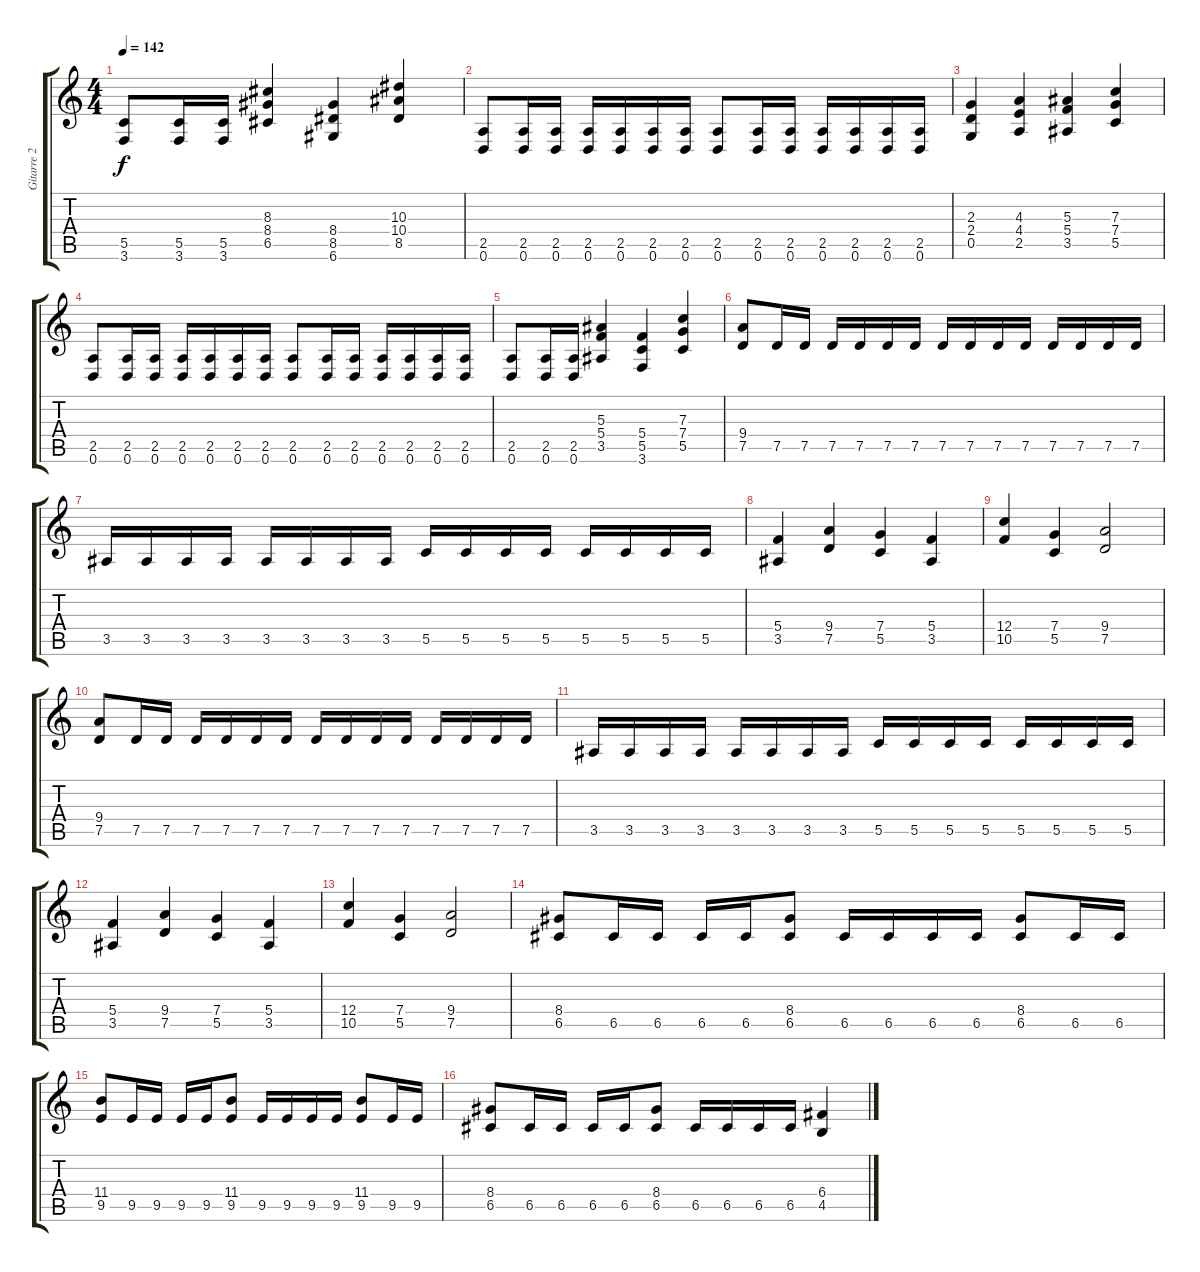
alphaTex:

\track ("Gitarre 2" "Gitarre 2") {instrument distortionguitar}
\staff {score tabs}
\tuning (D4 A3 F3 C3 G2 D2) {hide}
\ts (4 4)
\tempo 142
\clef g2
\ks c
(5.5 3.6).8{dy f} (5.5 3.6).16 (5.5 3.6).16 (8.3 8.4 6.5).4 (8.4 8.5 6.6).4 (10.3 10.4 8.5).4 |
(2.5 0.6).8 (2.5 0.6).16 (2.5 0.6).16 (2.5 0.6).16 (2.5 0.6).16 (2.5 0.6).16 (2.5 0.6).16 (2.5 0.6).8 (2.5 0.6).16 (2.5 0.6).16 (2.5 0.6).16 (2.5 0.6).16 (2.5 0.6).16 (2.5 0.6).16 |
(2.3 2.4 0.5).4 (4.3 4.4 2.5).4 (5.3 5.4 3.5).4 (7.3 7.4 5.5).4 |
(2.5 0.6).8 (2.5 0.6).16 (2.5 0.6).16 (2.5 0.6).16 (2.5 0.6).16 (2.5 0.6).16 (2.5 0.6).16 (2.5 0.6).8 (2.5 0.6).16 (2.5 0.6).16 (2.5 0.6).16 (2.5 0.6).16 (2.5 0.6).16 (2.5 0.6).16 |
(2.5 0.6).8 (2.5 0.6).16 (2.5 0.6).16 (5.3 5.4 3.5).4 (5.4 5.5 3.6).4 (7.3 7.4 5.5).4 |
(9.4 7.5).8 7.5.16 7.5.16 7.5.16 7.5.16 7.5.16 7.5.16 7.5.16 7.5.16 7.5.16 7.5.16 7.5.16 7.5.16 7.5.16 7.5.16 |
3.5.16 3.5.16 3.5.16 3.5.16 3.5.16 3.5.16 3.5.16 3.5.16 5.5.16 5.5.16 5.5.16 5.5.16 5.5.16 5.5.16 5.5.16 5.5.16 |
(5.4 3.5).4 (9.4 7.5).4 (7.4 5.5).4 (5.4 3.5).4 |
(12.4 10.5).4 (7.4 5.5).4 (9.4 7.5).2 |
(9.4 7.5).8 7.5.16 7.5.16 7.5.16 7.5.16 7.5.16 7.5.16 7.5.16 7.5.16 7.5.16 7.5.16 7.5.16 7.5.16 7.5.16 7.5.16 |
3.5.16 3.5.16 3.5.16 3.5.16 3.5.16 3.5.16 3.5.16 3.5.16 5.5.16 5.5.16 5.5.16 5.5.16 5.5.16 5.5.16 5.5.16 5.5.16 |
(5.4 3.5).4 (9.4 7.5).4 (7.4 5.5).4 (5.4 3.5).4 |
(12.4 10.5).4 (7.4 5.5).4 (9.4 7.5).2 |
(8.4 6.5).8 6.5.16 6.5.16 6.5.16 6.5.16 (8.4 6.5).8 6.5.16 6.5.16 6.5.16 6.5.16 (8.4 6.5).8 6.5.16 6.5.16 |
(11.4 9.5).8 9.5.16 9.5.16 9.5.16 9.5.16 (11.4 9.5).8 9.5.16 9.5.16 9.5.16 9.5.16 (11.4 9.5).8 9.5.16 9.5.16 |
(8.4 6.5).8 6.5.16 6.5.16 6.5.16 6.5.16 (8.4 6.5).8 6.5.16 6.5.16 6.5.16 6.5.16 (6.4 4.5).4
